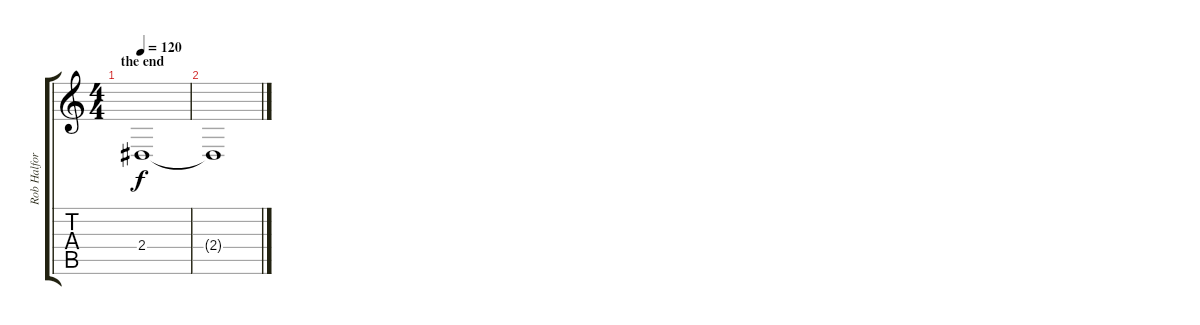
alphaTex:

\track ("Rob Halford" "Rob Halfor") {instrument trombone}
\staff {score tabs}
\tuning (Eb4 Bb3 Gb3 Db3 Ab2 Eb2) {hide}
\ts (4 4)
\section ("" "the end")
\tempo 120
\clef g2
\ks c
2.4.1{dy f volume 0} |
2.4{t}.1
